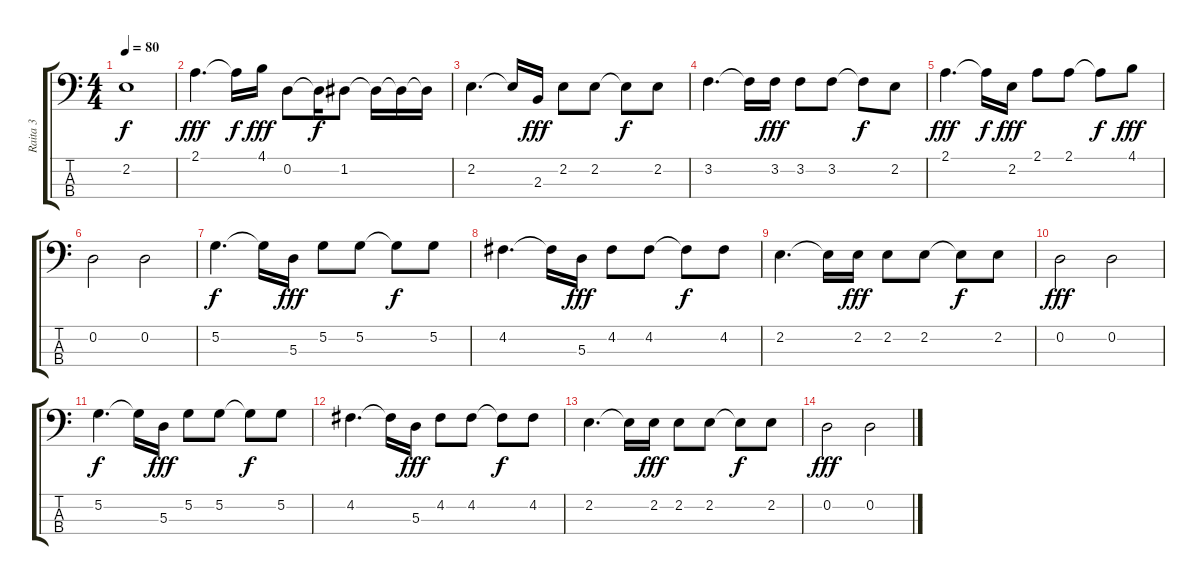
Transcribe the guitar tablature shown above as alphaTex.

\track ("Raita 3" "Raita 3") {instrument electricbassfinger}
\staff {score tabs}
\tuning (G2 D2 A1 E1) {hide}
\ts (4 4)
\tempo 80
\clef f4
\ks c
2.2.1{dy f} |
2.1.4{d dy fff} 2.1{t}.16{dy f} 4.1.16{dy fff} 0.2.8 0.2{t}.16{dy f} 1.2.8 1.2{t}.16 1.2{t}.16 1.2{t}.16 |
2.2.4{d} 2.2{t}.16 2.3.16{dy fff} 2.2.8 2.2.8 2.2{t}.8{dy f} 2.2.8 |
3.2.4{d} 3.2{t}.16 3.2.16{dy fff} 3.2.8 3.2.8 3.2{t}.8{dy f} 2.2.8 |
2.1.4{d dy fff} 2.1{t}.16{dy f} 2.2.16{dy fff} 2.1.8 2.1.8 2.1{t}.8{dy f} 4.1.8{dy fff} |
0.2.2 0.2.2 |
5.2.4{d dy f} 5.2{t}.16 5.3.16{dy fff} 5.2.8 5.2.8 5.2{t}.8{dy f} 5.2.8 |
4.2.4{d} 4.2{t}.16 5.3.16{dy fff} 4.2.8 4.2.8 4.2{t}.8{dy f} 4.2.8 |
2.2.4{d} 2.2{t}.16 2.2.16{dy fff} 2.2.8 2.2.8 2.2{t}.8{dy f} 2.2.8 |
0.2.2{dy fff} 0.2.2 |
5.2.4{d dy f} 5.2{t}.16 5.3.16{dy fff} 5.2.8 5.2.8 5.2{t}.8{dy f} 5.2.8 |
4.2.4{d} 4.2{t}.16 5.3.16{dy fff} 4.2.8 4.2.8 4.2{t}.8{dy f} 4.2.8 |
2.2.4{d} 2.2{t}.16 2.2.16{dy fff} 2.2.8 2.2.8 2.2{t}.8{dy f} 2.2.8 |
0.2.2{dy fff} 0.2.2
